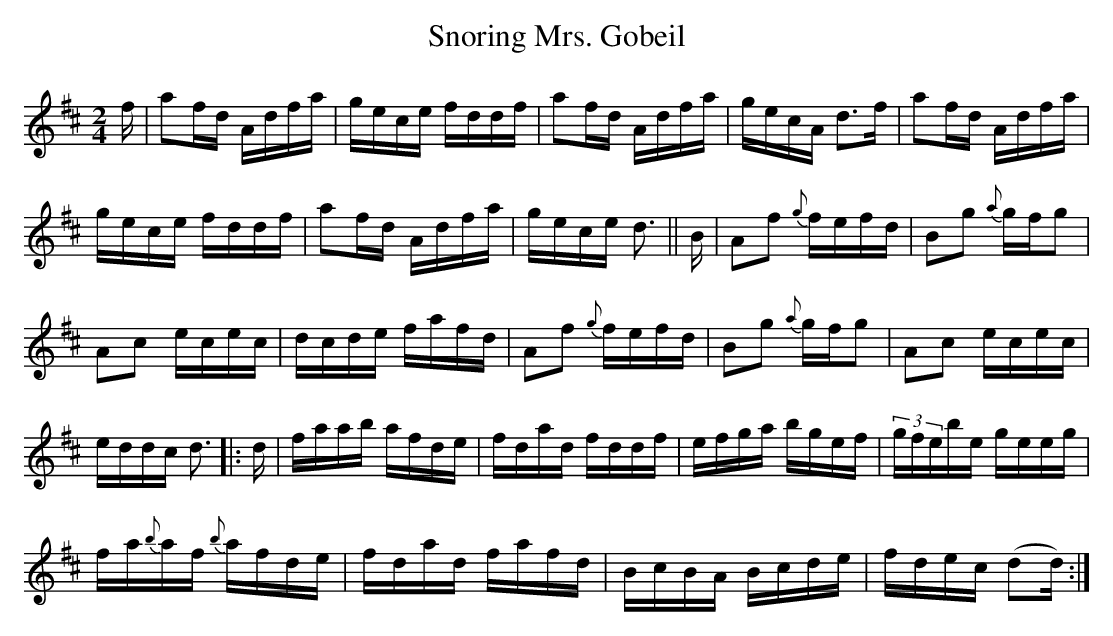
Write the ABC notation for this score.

X:1
T:Snoring Mrs. Gobeil
M:2/4
L:1/8
K:D
f/ | af/d/ A/d/f/a/ | g/e/c/e/ f/d/d/f/ | af/d/ A/d/f/a/ | g/e/c/A/ d>f | af/d/ A/d/f/a/ |
g/e/c/e/ f/d/d/f/ | af/d/ A/d/f/a/ | g/e/c/e/ d> || B | Af {g}f/e/f/d/ | Bg {a}g/f/g |
Ac e/c/e/c/ | d/c/d/e/ f/a/f/d/ | Af {g}f/e/f/d/ | Bg {a}g/f/g | Ac e/c/e/c/ |
e/d/d/c/ d> |: d | f/a/a/b/ a/f/d/e/ | f/d/a/d/ f/d/d/f/ | e/f/g/a/ b/g/e/f/ | (3g/f/e/b/e/ g/e/e/g/ |
f/a/{b}a/f/ {b}a/f/d/e/ | f/d/a/d/ f/a/f/d/ | B/c/B/A/ B/c/d/e/ | f/d/e/c/ (dd/) :|
